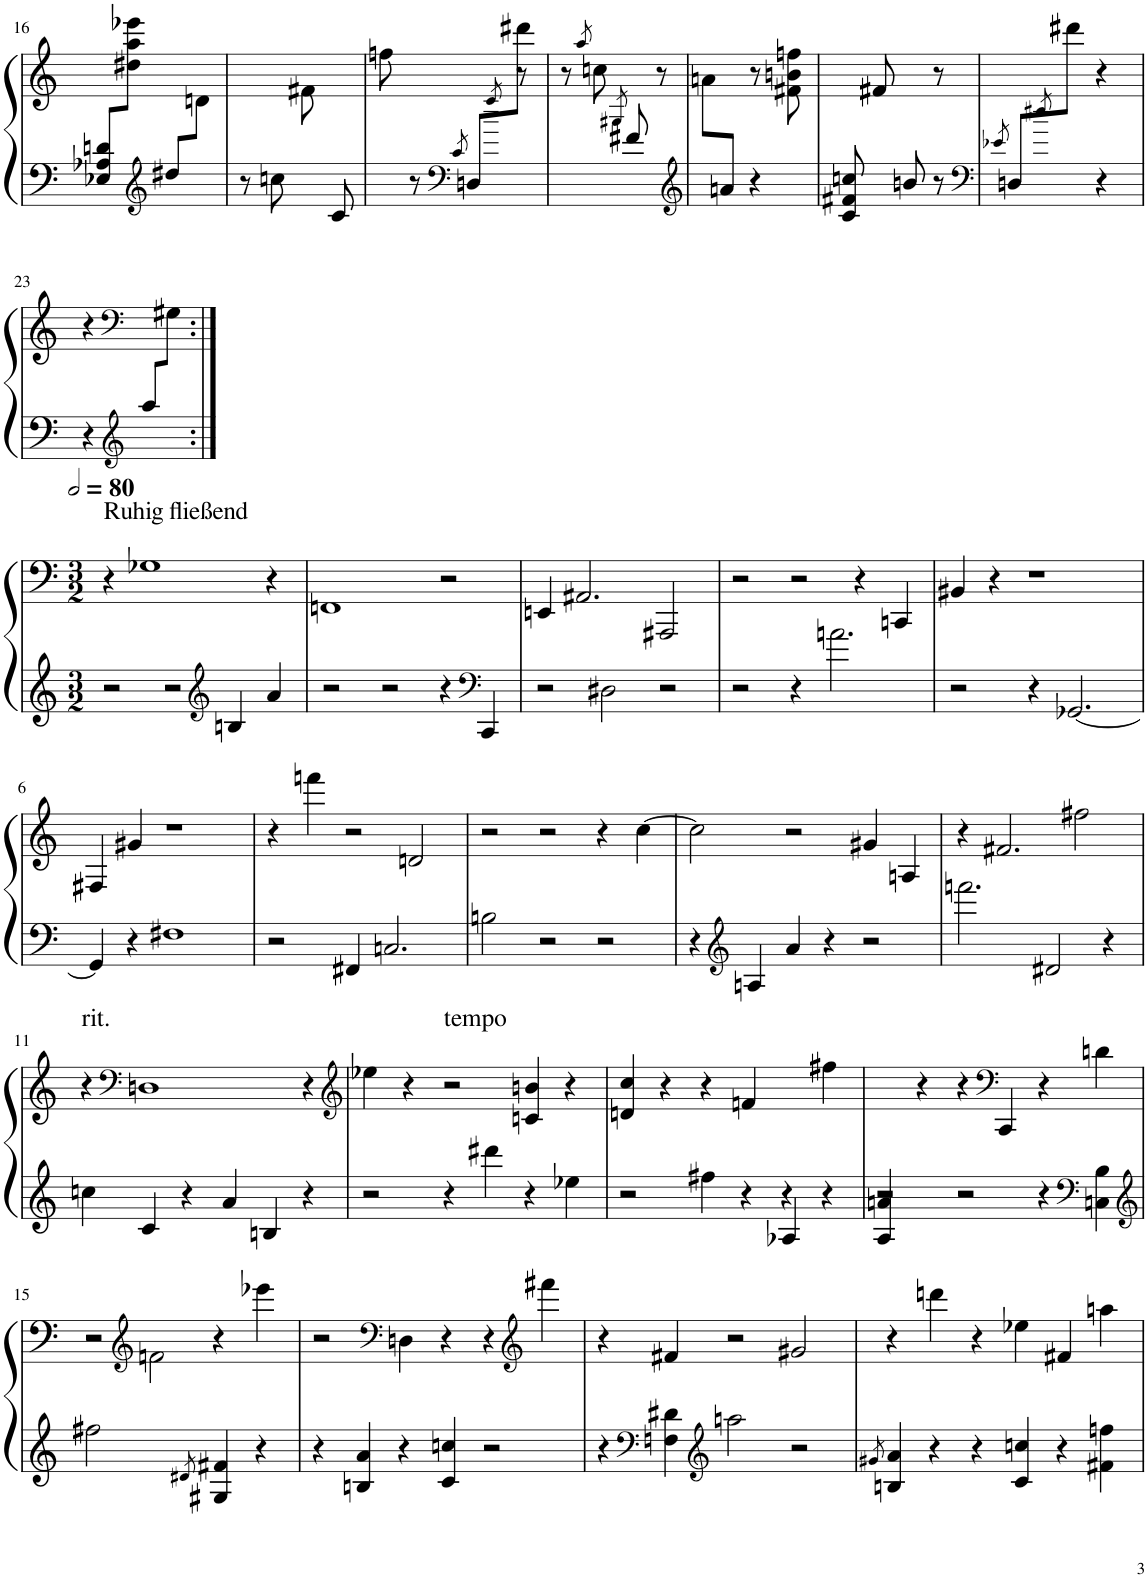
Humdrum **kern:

**kern	**kern
*part1	*part1
*staff2	*staff1
*I"Piano	*
*I'Pno.	*
!!LO:PB:g=z
*clefF4	*clefG2
*k[]	*k[]
*M2/4	*M2/4
=16	=16
*	*^
8E-X/ 8A-X/ 8dn/L	8ryy	8ryy
8ryy	8ryy	8dd#X\ 8aa\ 8eee-X\J
*clefG2	*	*
8dd#X/L	8ryy	8ryy
8ryy	8ryy	8dn\J
=17	=17	=17
8r	2ryy	4ryy
8ccn\	.	.
8ryy	.	8f#X\
8c/	.	8ryy
=18	=18	=18
8ryy	4ryy	8ffn\
8r	.	4ryy
*clefF4	*	*
8qc/	.	.
8Dn/L	8ryy	.
8qff/	.	.
8ryy	8r	8ddd#X\J
*	*v	*v
=19	=19
*^	*
4ryy	2ryy	8r
.	.	8qaa/
.	.	8ccn\
.	.	8qG#X/
8f#X/	.	8ryy
8ryy	.	8r
=20	=20	=20
*clefG2	*	*
8ryy	8ryy	8an\L
8an/J	8ryy	8ryy
4ryy	4r	8r
.	.	8f#X\ 8bn\ 8ffn\
=21	=21	=21
8c/ 8f#X/ 8ccn/	8ryy	8ryy
8ryy	8ryy	8f#X/
8bn/	8ryy	8ryy
8ryy	8r	8r
*v	*v	*
=22	=22
*clefF4	*
8qe-X/	.
*	*^
8Dn/L	4ryy	8ryy
8qdd#X/	.	.
8ryy	.	8ddd#X\J
4r	4r	4ryy
!!LO:LB:g=z	!!
=23	=23	=23
4r	4r	4.ryy
*clefG2	*clefF4	*
8aa/L	4ryy	.
8ryy	.	8G#X\J
*	*v	*v
!!LO:LB:g=z
=1:|!	=1:|!
*clefF4	*clefG2
*M3/2	*M3/2
*	*MM160
*	*^
!	!LO:TX:a:t=Ruhig fließend	!
*	*v	*v
2r	4r
.	1ee-X
2r	.
*clefG2	*
4Bn/	.
4a/	4r
=2	=2
2r	1dn
2r	.
4r	2r
*clefF4	*
4CC/	.
=3	=3
2r	4cn/
.	2.f#X/
2D#X\	.
2r	2F#X/
=4	=4
2r	2r
4r	2r
2.an\	.
.	4r
.	4An/
=5	=5
2r	4g#X/
.	4r
4r	1r
[2.GG-X/	.
!!LO:LB:g=z
=6	=6
4GG-/]	4F#X/
4r	4g#X/
1F#X	1r
=7	=7
2r	4r
.	4fffn\
4FF#X/	2r
2.Cn/	.
.	2dn/
=8	=8
2Bn\	2r
2r	2r
2r	4r
.	[4cc\
=9	=9
4r	2cc\]
*clefG2	*
4An/	.
4a/	2r
4r	.
2r	4g#X/
.	4An/
=10	=10
2.fffn\	4r
.	2.f#X/
2d#X/	.
.	2ff#X\
4r	.
!!LO:LB:g=z
=11	=11
!	!LO:TX:a:t=rit.
4ccn\	4r
*	*clefF4
4c/	1Dn
4r	.
4a/	.
4Bn/	.
4r	4r
=12	=12
*	*clefG2
2r	4ee-X\
.	4r
!	!LO:TX:a:t=tempo
4r	2r
4ddd#X\	.
4r	4cn/ 4bn/
4ee-X\	4r
=13	=13
*^	*
1ryy	2r	4dn/ 4cc/
.	.	4r
.	4ff#X\	4r
.	4r	4fn/
4A-X/	4r	4ryy
4ryy	4r	4ff#X\
=14	=14	=14
4A/ 4an/	2r	4ryy
1ryy	.	4r
.	2r	4r
*	*	*clefF4
.	.	4CC/
.	4r	4r
*clefF4	*	*
4ryy	4Cn\ 4B\	4dn\
*v	*v	*
!!LO:LB:g=z
=15	=15
*clefG2	*
*	*^
2ff#X\	2r	2ryy
*	*clefG2	*
2ryy	2ryy	2fn\
8qd#X/	.	.
4G#X/ 4f#X/	4r	2ryy
4r	4eee-X\	.
*	*v	*v
=16	=16
4r	2r
4Bn/ 4a/	.
*	*clefF4
4r	4Dn\
4c/ 4ccn/	4r
2r	4r
*	*clefG2
.	4fff#X\
=17	=17
4r	4r
*clefF4	*
4Fn\ 4d#X\	4f#X/
*clefG2	*
2aan\	2r
2r	2g#X/
=18	=18
8qg#X/	.
4Bn/ 4a/	4r
4r	4dddn\
4r	4r
4c/ 4ccn/	4ee-X\
4r	4f#X/
4f#X\ 4ffn\	4aan\
=	=
*-	*-
